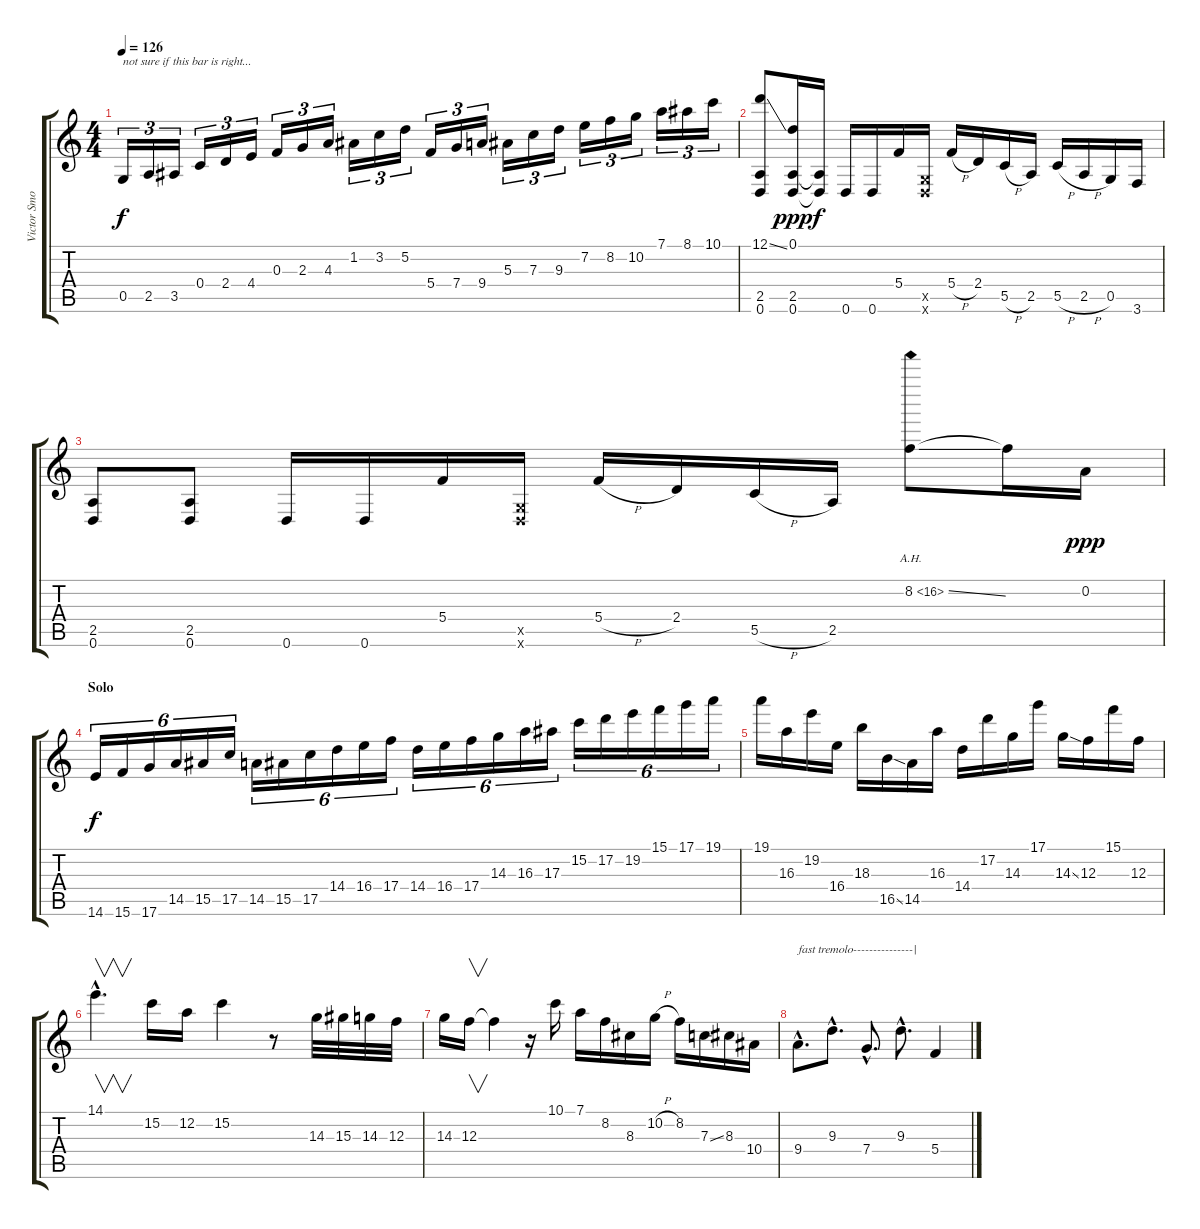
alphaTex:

\track ("Victor Smolski" "Victor Smo") {instrument distortionguitar}
\staff {score tabs}
\tuning (D4 A3 F3 C3 G2 D2) {hide}
\ts (4 4)
\tempo 126
\clef g2
\ks c
0.5.16{tu (3 2) txt "not sure if this bar is right..." dy f} 2.5.16{tu (3 2)} 3.5.16{tu (3 2)} 0.4.16{tu (3 2)} 2.4.16{tu (3 2)} 4.4.16{tu (3 2)} 0.3.16{tu (3 2)} 2.3.16{tu (3 2)} 4.3.16{tu (3 2)} 1.2.16{tu (3 2)} 3.2.16{tu (3 2)} 5.2.16{tu (3 2)} 5.4.16{tu (3 2)} 7.4.16{tu (3 2)} 9.4.16{tu (3 2)} 5.3.16{tu (3 2)} 7.3.16{tu (3 2)} 9.3.16{tu (3 2)} 7.2.16{tu (3 2)} 8.2.16{tu (3 2)} 10.2.16{tu (3 2)} 7.1.16{tu (3 2)} 8.1.16{tu (3 2)} 10.1.16{tu (3 2)} |
(12.1{ss} 2.5 0.6).8 (0.1 2.5 0.6).16{dy ppp} (2.5{t} 0.6{t}).16{dy f} 0.6.16 0.6.16 5.4.16 (0.5{x} 0.6{x}).16 5.4{h}.16 2.4.16 5.5{h}.16 2.5.16 5.5{h}.16 2.5{h}.16 0.5.16 3.6.16 |
(2.5 0.6).8 (2.5 0.6).8 0.6.16 0.6.16 5.4.16 (0.5{x} 0.6{x}).16 5.4{h}.16 2.4.16 5.5{h}.16 2.5.16 8.2{ah 8 ss}.8 8.2{t}.16 0.2.16{dy ppp} |
\section ("" "Solo")
14.6.16{tu (6 4) dy f} 15.6.16{tu (6 4)} 17.6.16{tu (6 4)} 14.5.16{tu (6 4)} 15.5.16{tu (6 4)} 17.5.16{tu (6 4)} 14.5.16{tu (6 4)} 15.5.16{tu (6 4)} 17.5.16{tu (6 4)} 14.4.16{tu (6 4)} 16.4.16{tu (6 4)} 17.4.16{tu (6 4)} 14.4.16{tu (6 4)} 16.4.16{tu (6 4)} 17.4.16{tu (6 4)} 14.3.16{tu (6 4)} 16.3.16{tu (6 4)} 17.3.16{tu (6 4)} 15.2.16{tu (6 4)} 17.2.16{tu (6 4)} 19.2.16{tu (6 4)} 15.1.16{tu (6 4)} 17.1.16{tu (6 4)} 19.1.16{tu (6 4)} |
19.1.16 16.3.16 19.2.16 16.4.16 18.3.16 16.5{ss}.16 14.5.16 16.3.16 14.4.16 17.2.16 14.3.16 17.1.16 14.3{ss}.16 12.3.16 15.1.16 12.3.16 |
14.1{hac}.4{v d} 15.2.16 12.2.16 15.2.4 r.8 14.3.32 15.3.32 14.3.32 12.3.32 |
14.3.16 12.3.16{v} 12.3{t}.4 r.16 10.1.16 7.1.16 8.2.16 8.3.16 10.2{h}.16 8.2.16 7.3{ss}.16 8.3.16 10.4.16 |
9.4{hac}.8{d txt "fast tremolo---------------|"} 9.3{hac}.8{d} 7.4{hac}.8{d} 9.3{hac}.8{d} 5.4.4
